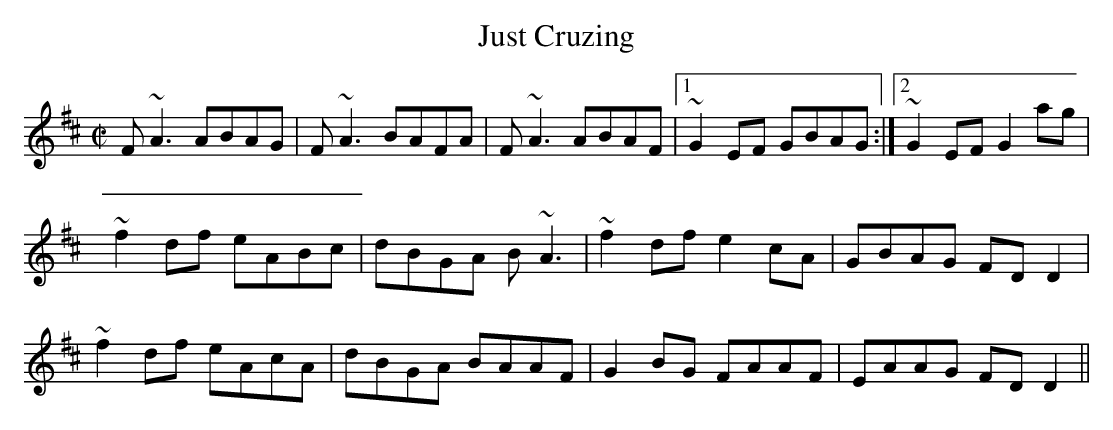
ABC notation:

X:1
T:Just Cruzing
M:C|
L:1/8
K:D
F~A3 ABAG|F~A3 BAFA|F~A3 ABAF|1 ~G2EF GBAG:|2 ~G2EF G2ag|
~f2df eABc|dBGA B~A3|~f2df e2cA|GBAG FDD2|
~f2df eAcA|dBGA BAAF|G2BG FAAF|EAAG FDD2||
